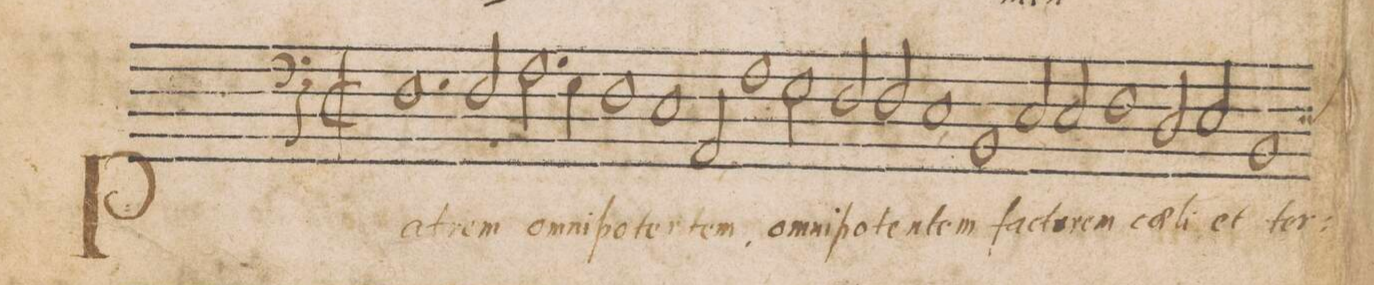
**kern	**text
*I"BASSVS	*
*clefF5	*
*k[]	*
*met(C|)	*
*M2/1	*
1.D	Pa-
2D/	-trem
=2-	=2-
2.F\	om-
4E\	-ni-
1D	-po-
=3-	=3-
1C	-ten-
2FF,/	-tem,
1F\	om-
=4-	=4-
2E\	-ni-
2D/	-po-
2D/	-ten-
=5-	=5-
1C,	-tem
1GG	fac-
=6-	=6-
2C/	-to-
2C/	-rem
1D	cae-
=7-	=7-
2BB/	-li
2C/	et
*custos:C	*
1GG	ter-
=8-	=8-
*-	*-
